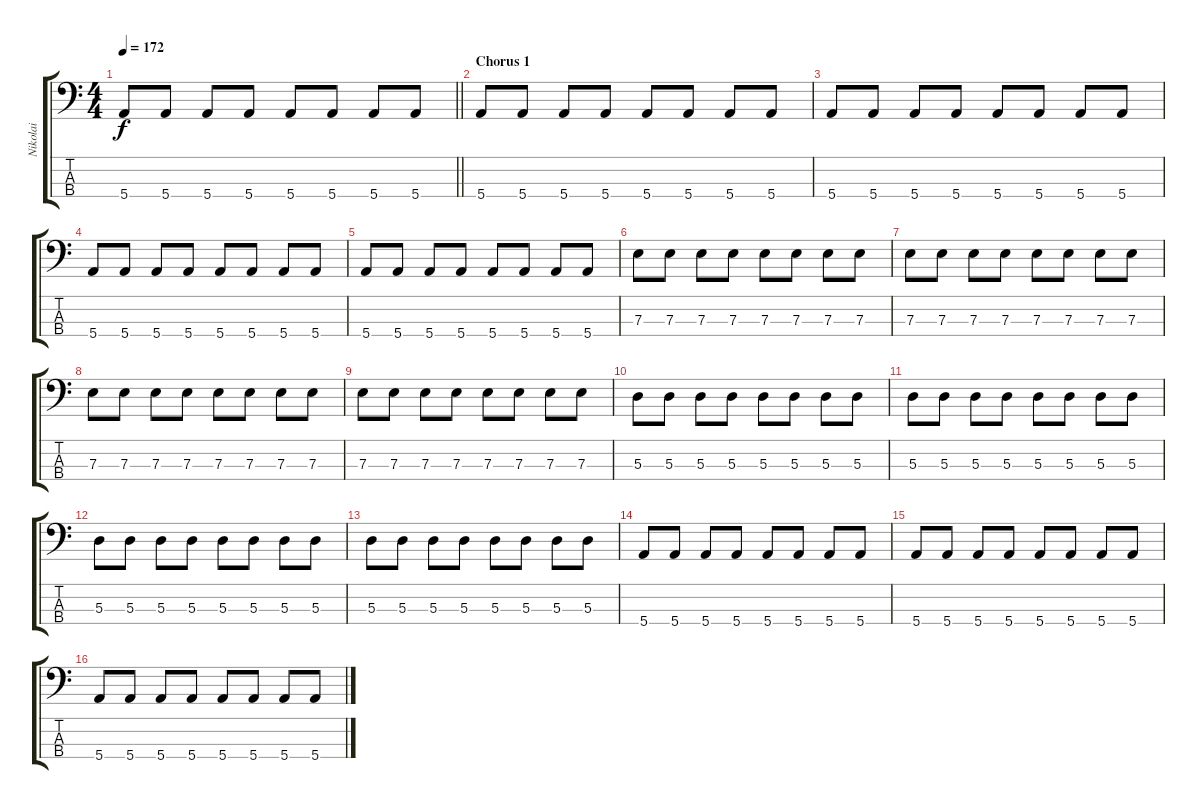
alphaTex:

\track ("Nikolai" "Nikolai") {instrument electricbassfinger}
\staff {score tabs}
\tuning (G2 D2 A1 E1) {hide}
\ts (4 4)
\tempo 172
\clef f4
\barLineRight lightlight
\ks c
5.4.8{dy f} 5.4.8 5.4.8 5.4.8 5.4.8 5.4.8 5.4.8 5.4.8 |
\section ("" "Chorus 1")
5.4.8 5.4.8 5.4.8 5.4.8 5.4.8 5.4.8 5.4.8 5.4.8 |
5.4.8 5.4.8 5.4.8 5.4.8 5.4.8 5.4.8 5.4.8 5.4.8 |
5.4.8 5.4.8 5.4.8 5.4.8 5.4.8 5.4.8 5.4.8 5.4.8 |
5.4.8 5.4.8 5.4.8 5.4.8 5.4.8 5.4.8 5.4.8 5.4.8 |
7.3.8 7.3.8 7.3.8 7.3.8 7.3.8 7.3.8 7.3.8 7.3.8 |
7.3.8 7.3.8 7.3.8 7.3.8 7.3.8 7.3.8 7.3.8 7.3.8 |
7.3.8 7.3.8 7.3.8 7.3.8 7.3.8 7.3.8 7.3.8 7.3.8 |
7.3.8 7.3.8 7.3.8 7.3.8 7.3.8 7.3.8 7.3.8 7.3.8 |
5.3.8 5.3.8 5.3.8 5.3.8 5.3.8 5.3.8 5.3.8 5.3.8 |
5.3.8 5.3.8 5.3.8 5.3.8 5.3.8 5.3.8 5.3.8 5.3.8 |
5.3.8 5.3.8 5.3.8 5.3.8 5.3.8 5.3.8 5.3.8 5.3.8 |
5.3.8 5.3.8 5.3.8 5.3.8 5.3.8 5.3.8 5.3.8 5.3.8 |
5.4.8 5.4.8 5.4.8 5.4.8 5.4.8 5.4.8 5.4.8 5.4.8 |
5.4.8 5.4.8 5.4.8 5.4.8 5.4.8 5.4.8 5.4.8 5.4.8 |
5.4.8 5.4.8 5.4.8 5.4.8 5.4.8 5.4.8 5.4.8 5.4.8
